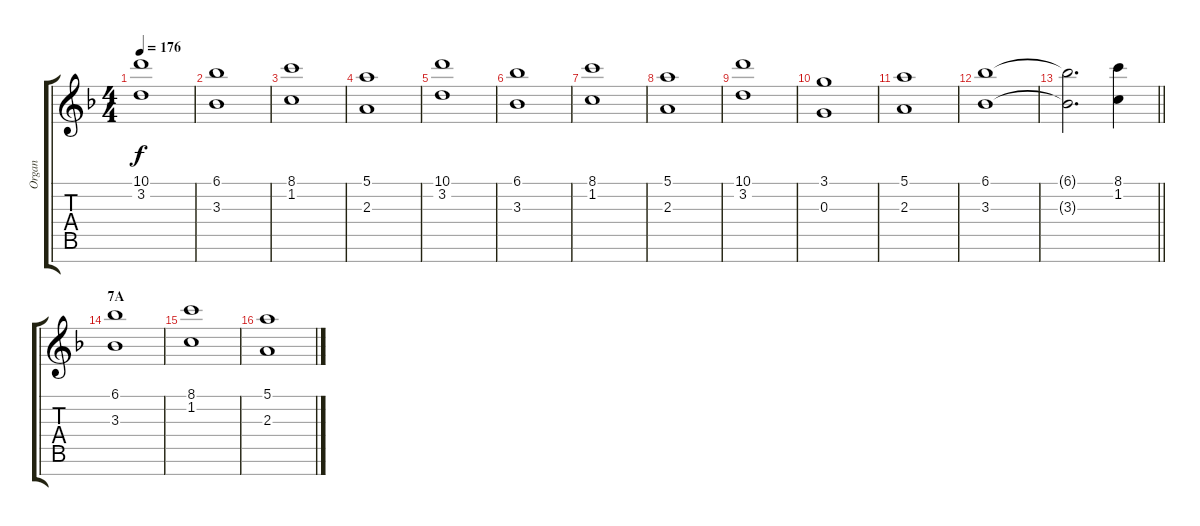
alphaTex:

\track ("Organ" "Organ") {instrument rockorgan}
\staff {score tabs}
\tuning (E5 B4 G4 D4 A3 E3 B2) {hide}
\ts (4 4)
\tempo 176
\clef g2
\ks f
(10.1 3.2).1{dy f} |
(6.1 3.3).1 |
(8.1 1.2).1 |
(5.1 2.3).1 |
(10.1 3.2).1 |
(6.1 3.3).1 |
(8.1 1.2).1 |
(5.1 2.3).1 |
(10.1 3.2).1 |
(3.1 0.3).1 |
(5.1 2.3).1 |
(6.1 3.3).1 |
\barLineRight lightlight
(6.1{t} 3.3{t}).2{d} (8.1 1.2).4 |
\section ("" "7A")
(6.1 3.3).1 |
(8.1 1.2).1 |
(5.1 2.3).1
